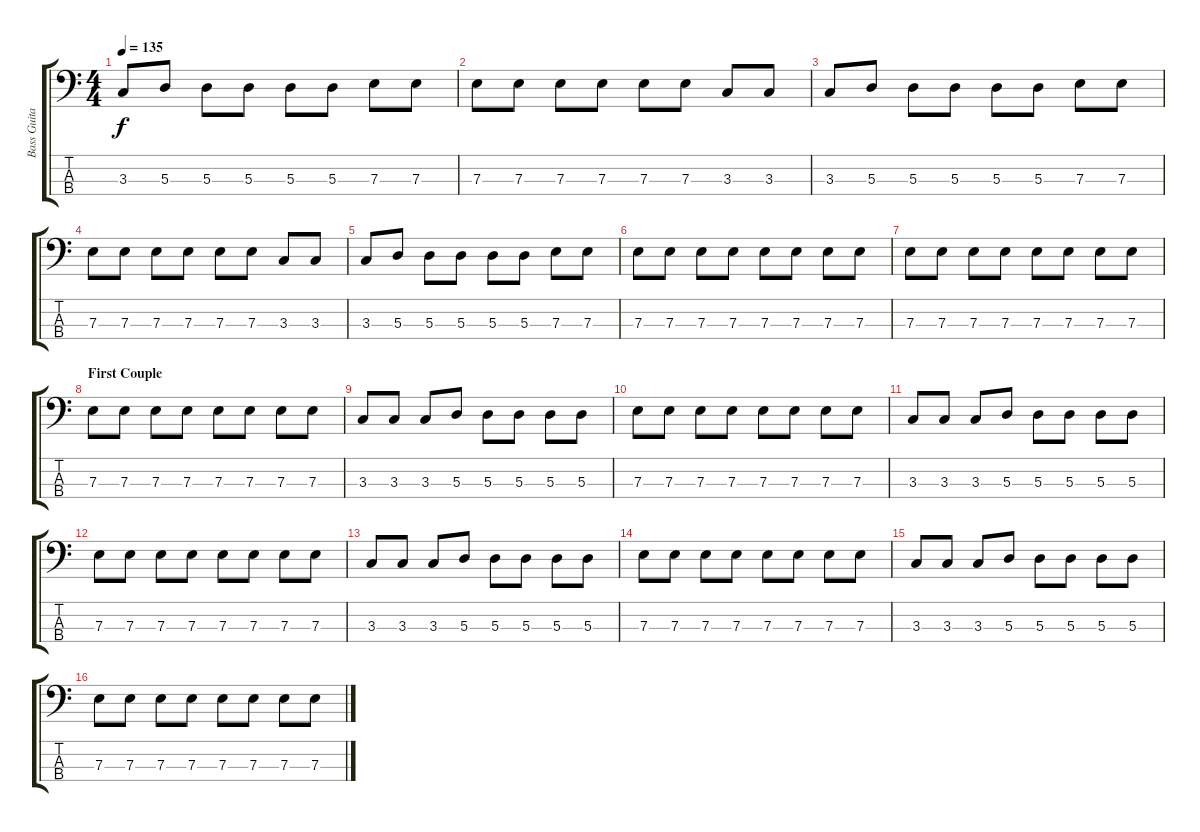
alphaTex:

\track ("Bass Guitar" "Bass Guita") {instrument electricbassfinger}
\staff {score tabs}
\tuning (G2 D2 A1 E1) {hide}
\ts (4 4)
\tempo 135
\clef f4
\ks c
3.3.8{dy f} 5.3.8 5.3.8 5.3.8 5.3.8 5.3.8 7.3.8 7.3.8 |
7.3.8 7.3.8 7.3.8 7.3.8 7.3.8 7.3.8 3.3.8 3.3.8 |
3.3.8 5.3.8 5.3.8 5.3.8 5.3.8 5.3.8 7.3.8 7.3.8 |
7.3.8 7.3.8 7.3.8 7.3.8 7.3.8 7.3.8 3.3.8 3.3.8 |
3.3.8 5.3.8 5.3.8 5.3.8 5.3.8 5.3.8 7.3.8 7.3.8 |
7.3.8 7.3.8 7.3.8 7.3.8 7.3.8 7.3.8 7.3.8 7.3.8 |
7.3.8 7.3.8 7.3.8 7.3.8 7.3.8 7.3.8 7.3.8 7.3.8 |
\section ("" "First Couple")
7.3.8 7.3.8 7.3.8 7.3.8 7.3.8 7.3.8 7.3.8 7.3.8 |
3.3.8 3.3.8 3.3.8 5.3.8 5.3.8 5.3.8 5.3.8 5.3.8 |
7.3.8 7.3.8 7.3.8 7.3.8 7.3.8 7.3.8 7.3.8 7.3.8 |
3.3.8 3.3.8 3.3.8 5.3.8 5.3.8 5.3.8 5.3.8 5.3.8 |
7.3.8 7.3.8 7.3.8 7.3.8 7.3.8 7.3.8 7.3.8 7.3.8 |
3.3.8 3.3.8 3.3.8 5.3.8 5.3.8 5.3.8 5.3.8 5.3.8 |
7.3.8 7.3.8 7.3.8 7.3.8 7.3.8 7.3.8 7.3.8 7.3.8 |
3.3.8 3.3.8 3.3.8 5.3.8 5.3.8 5.3.8 5.3.8 5.3.8 |
7.3.8 7.3.8 7.3.8 7.3.8 7.3.8 7.3.8 7.3.8 7.3.8
